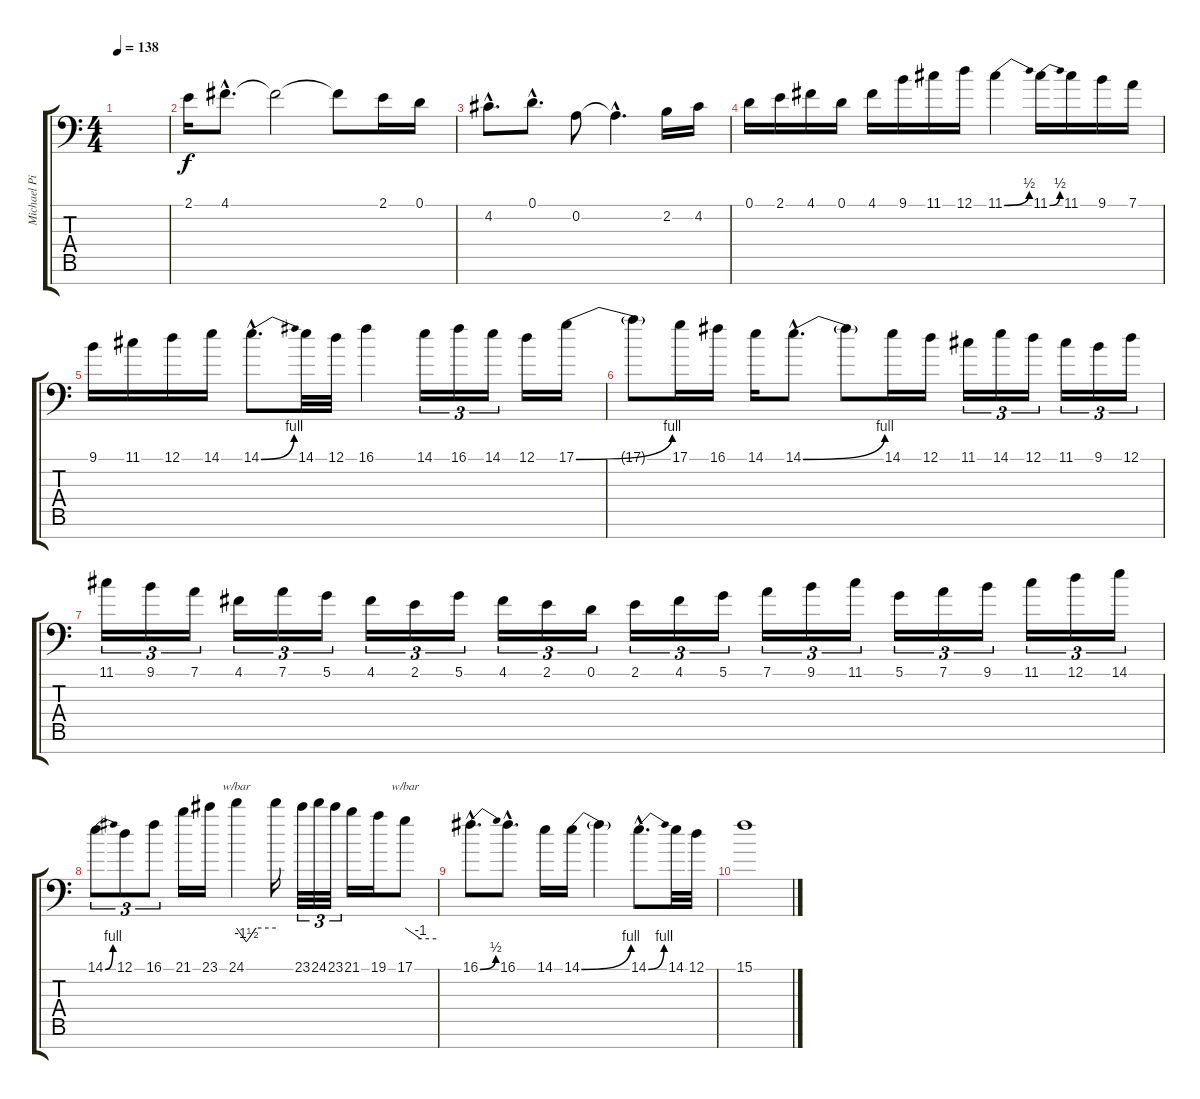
\track ("Michael Pinnella 4" "Michael Pi") {instrument lead2sawtooth}
\staff {score tabs}
\tuning (D4 A3 F3 C3 G2 D2 A1) {hide}
\ts (4 4)
\tempo 138
\clef f4
\ks c
|
2.1.16 4.1{hac}.8{d} 4.1{t}.2 4.1{t}.8 2.1.16 0.1.16 |
4.2{hac}.8{d} 0.1{hac}.8{d} 0.2.8 0.2{hac t}.4{d} 2.2.16 4.2.16 |
0.1.16 2.1.16 4.1.16 0.1.16 4.1.16 9.1.16 11.1.16 12.1.16 11.1{be (bend 0 0 60 2)}.4 11.1{be (bend 0 0 60 2)}.16 11.1.16 9.1.16 7.1.16 |
9.1.16 11.1.16 12.1.16 14.1.16 14.1{be (bend 0 0 60 4) hac}.8{d} 14.1.32 12.1.32 16.1.4 14.1.16{tu (3 2)} 16.1.16{tu (3 2)} 14.1.16{tu (3 2)} 12.1.16 17.1{be (bend 0 0 60 4)}.16 |
17.1{t}.8 17.1.16 16.1.16 14.1.16 14.1{be (bend 0 0 60 4) hac}.8{d} 14.1{t}.8 14.1.16 12.1.16 11.1.16{tu (3 2)} 14.1.16{tu (3 2)} 12.1.16{tu (3 2)} 11.1.16{tu (3 2)} 9.1.16{tu (3 2)} 12.1.16{tu (3 2)} |
11.1.16{tu (3 2)} 9.1.16{tu (3 2)} 7.1.16{tu (3 2)} 4.1.16{tu (3 2)} 7.1.16{tu (3 2)} 5.1.16{tu (3 2)} 4.1.16{tu (3 2)} 2.1.16{tu (3 2)} 5.1.16{tu (3 2)} 4.1.16{tu (3 2)} 2.1.16{tu (3 2)} 0.1.16{tu (3 2)} 2.1.16{tu (3 2)} 4.1.16{tu (3 2)} 5.1.16{tu (3 2)} 7.1.16{tu (3 2)} 9.1.16{tu (3 2)} 11.1.16{tu (3 2)} 5.1.16{tu (3 2)} 7.1.16{tu (3 2)} 9.1.16{tu (3 2)} 11.1.16{tu (3 2)} 12.1.16{tu (3 2)} 14.1.16{tu (3 2)} |
14.1{be (bend 0 0 60 4)}.8{tu (3 2)} 12.1.8{tu (3 2)} 16.1.8{tu (3 2)} 21.1.16 23.1.16 24.1.4{tbe (custom default 0 0 15 -6 30 0 60 0)} 24.1{t}.16 23.1.32{tu (3 2)} 24.1.32{tu (3 2)} 23.1.32{tu (3 2)} 21.1.16 19.1.16 17.1.8{tbe (custom default 0 0 30 -4 60 -4)} |
16.1{be (bend 0 0 60 2) hac}.8{d} 16.1{hac}.8{d} 14.1.16 14.1{be (bend 0 0 60 4)}.16 14.1{t}.4 14.1{be (bend 0 0 60 4) hac}.8{d} 14.1.32 12.1.32 |
15.1.1
